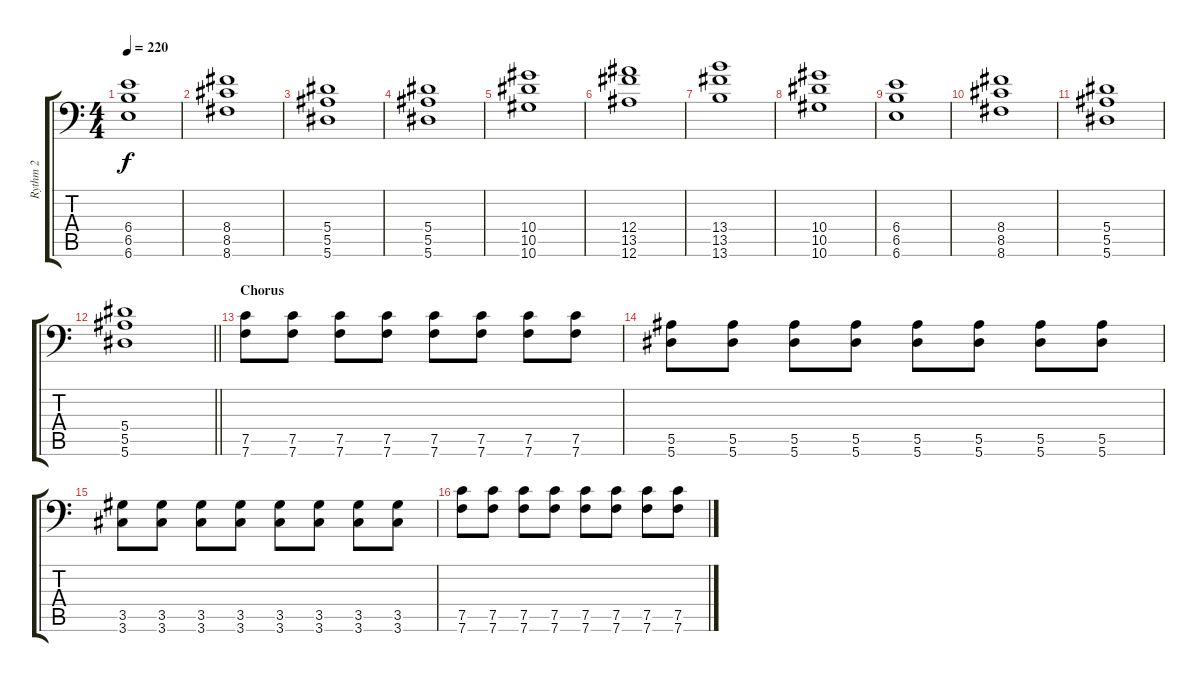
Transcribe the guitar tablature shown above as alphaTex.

\track ("Rythm 2" "Rythm 2") {instrument distortionguitar}
\staff {score tabs}
\tuning (C4 G3 Eb3 Bb2 F2 Bb1) {hide}
\ts (4 4)
\tempo 220
\clef f4
\ks c
(6.4 6.5 6.6).1{dy f} |
(8.4 8.5 8.6).1 |
(5.4 5.5 5.6).1 |
(5.4 5.5 5.6).1 |
(10.4 10.5 10.6).1 |
(12.4 13.5 12.6).1 |
(13.4 13.5 13.6).1 |
(10.4 10.5 10.6).1 |
(6.4 6.5 6.6).1 |
(8.4 8.5 8.6).1 |
(5.4 5.5 5.6).1 |
\barLineRight lightlight
(5.4 5.5 5.6).1 |
\section ("" "Chorus")
(7.5 7.6).8 (7.5 7.6).8 (7.5 7.6).8 (7.5 7.6).8 (7.5 7.6).8 (7.5 7.6).8 (7.5 7.6).8 (7.5 7.6).8 |
(5.5 5.6).8 (5.5 5.6).8 (5.5 5.6).8 (5.5 5.6).8 (5.5 5.6).8 (5.5 5.6).8 (5.5 5.6).8 (5.5 5.6).8 |
(3.5 3.6).8 (3.5 3.6).8 (3.5 3.6).8 (3.5 3.6).8 (3.5 3.6).8 (3.5 3.6).8 (3.5 3.6).8 (3.5 3.6).8 |
(7.5 7.6).8 (7.5 7.6).8 (7.5 7.6).8 (7.5 7.6).8 (7.5 7.6).8 (7.5 7.6).8 (7.5 7.6).8 (7.5 7.6).8
